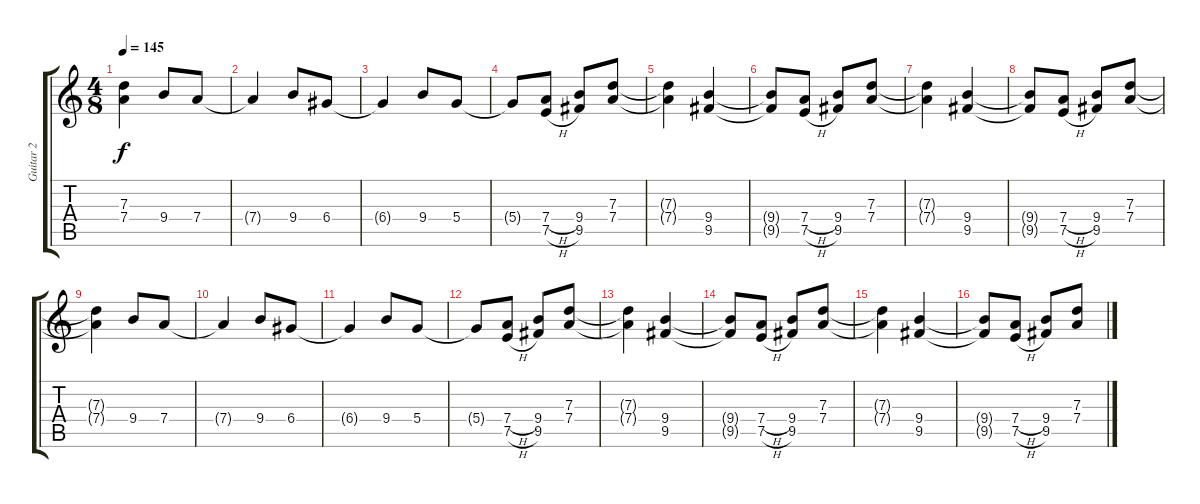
\track ("Guitar 2" "Guitar 2") {instrument overdrivenguitar}
\staff {score tabs}
\tuning (E4 B3 G3 D3 A2 E2) {hide}
\ts (4 8)
\tempo 145
\clef g2
\ks c
(7.3{t} 7.4{t}).4{dy f} 9.4.8 7.4.8 |
7.4{t}.4 9.4.8 6.4.8 |
6.4{t}.4 9.4.8 5.4.8 |
5.4{t}.8 (7.4{h} 7.5{h}).8 (9.4 9.5).8 (7.3 7.4).8 |
(7.3{t} 7.4{t}).4 (9.4 9.5).4 |
(9.4{t} 9.5{t}).8 (7.4{h} 7.5{h}).8 (9.4 9.5).8 (7.3 7.4).8 |
(7.3{t} 7.4{t}).4 (9.4 9.5).4 |
(9.4{t} 9.5{t}).8 (7.4{h} 7.5{h}).8 (9.4 9.5).8 (7.3 7.4).8 |
(7.3{t} 7.4{t}).4 9.4.8 7.4.8 |
7.4{t}.4 9.4.8 6.4.8 |
6.4{t}.4 9.4.8 5.4.8 |
5.4{t}.8 (7.4{h} 7.5{h}).8 (9.4 9.5).8 (7.3 7.4).8 |
(7.3{t} 7.4{t}).4 (9.4 9.5).4 |
(9.4{t} 9.5{t}).8 (7.4{h} 7.5{h}).8 (9.4 9.5).8 (7.3 7.4).8 |
(7.3{t} 7.4{t}).4 (9.4 9.5).4 |
(9.4{t} 9.5{t}).8 (7.4{h} 7.5{h}).8 (9.4 9.5).8 (7.3 7.4).8
